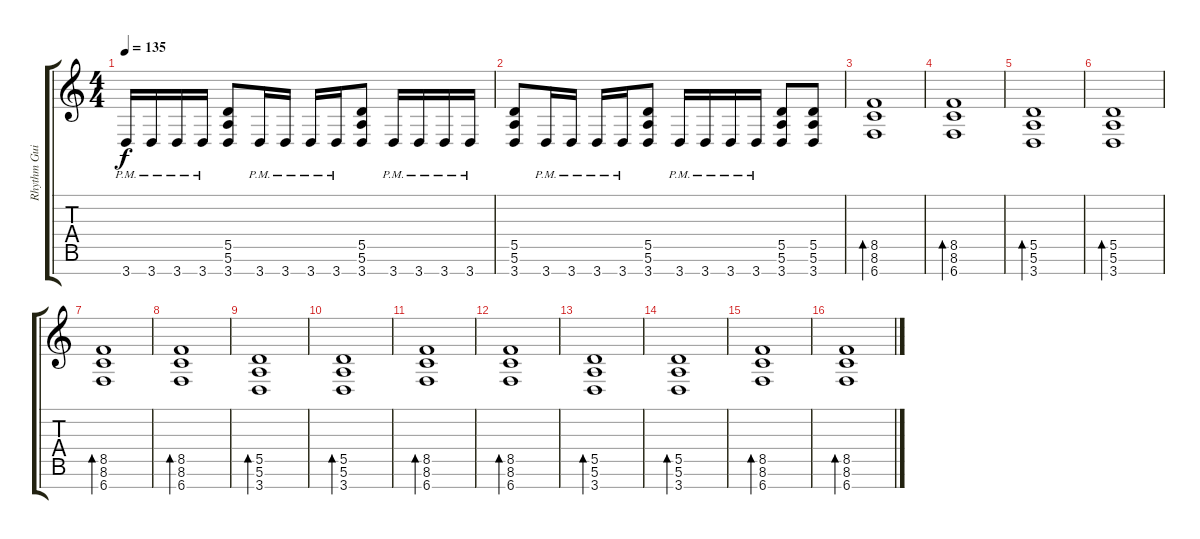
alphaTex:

\track ("Rhythm Guitar" "Rhythm Gui") {instrument electricguitarclean}
\staff {score tabs}
\tuning (E4 B3 G3 D3 A2 E2 B1) {hide}
\ts (4 4)
\tempo 135
\clef g2
\ks c
3.7{pm}.16{dy f instrument distortionguitar} 3.7{pm}.16 3.7{pm}.16 3.7{pm}.16 (5.5 5.6 3.7).8 3.7{pm}.16 3.7{pm}.16 3.7{pm}.16 3.7{pm}.16 (5.5 5.6 3.7).8 3.7{pm}.16 3.7{pm}.16 3.7{pm}.16 3.7{pm}.16 |
(5.5 5.6 3.7).8{instrument distortionguitar} 3.7{pm}.16 3.7{pm}.16 3.7{pm}.16 3.7{pm}.16 (5.5 5.6 3.7).8 3.7{pm}.16 3.7{pm}.16 3.7{pm}.16 3.7{pm}.16 (5.5 5.6 3.7).8 (5.5 5.6 3.7).8 |
(8.5 8.6 6.7).1{bd 60 instrument distortionguitar} |
(8.5 8.6 6.7).1{bd 60 instrument distortionguitar} |
(5.5 5.6 3.7).1{bd 60 instrument distortionguitar} |
(5.5 5.6 3.7).1{bd 60 instrument distortionguitar} |
(8.5 8.6 6.7).1{bd 60 instrument distortionguitar} |
(8.5 8.6 6.7).1{bd 60 instrument distortionguitar} |
(5.5 5.6 3.7).1{bd 60 instrument distortionguitar} |
(5.5 5.6 3.7).1{bd 60 instrument distortionguitar} |
(8.5 8.6 6.7).1{bd 60 instrument distortionguitar} |
(8.5 8.6 6.7).1{bd 60 instrument distortionguitar} |
(5.5 5.6 3.7).1{bd 60 instrument distortionguitar} |
(5.5 5.6 3.7).1{bd 60 instrument distortionguitar} |
(8.5 8.6 6.7).1{bd 60 instrument distortionguitar} |
(8.5 8.6 6.7).1{bd 60 instrument distortionguitar}
